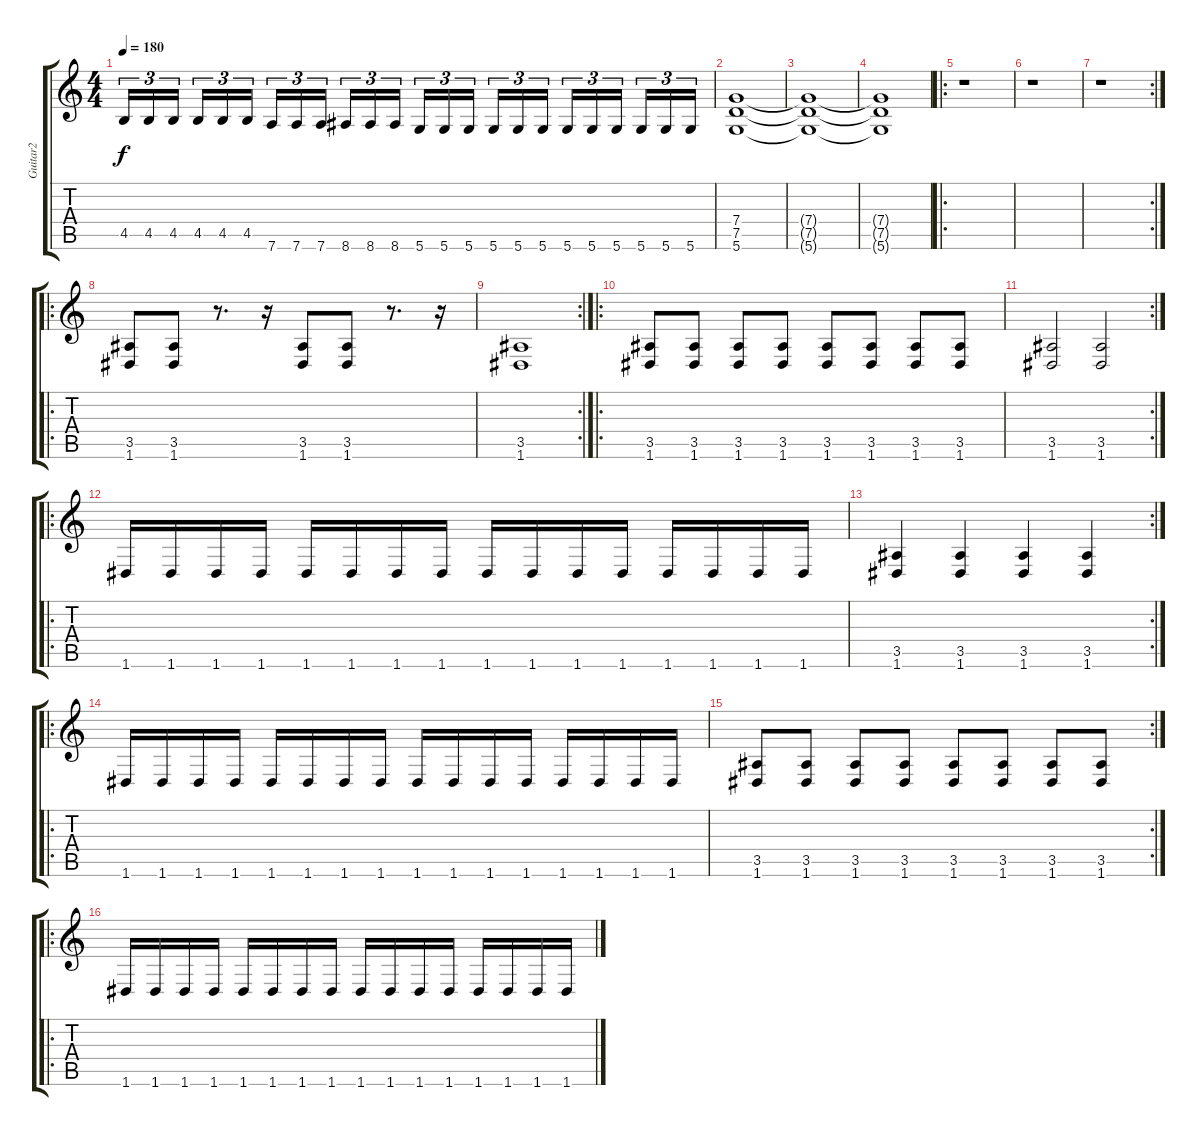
\track ("Guitar2" "Guitar2") {instrument distortionguitar}
\staff {score tabs}
\tuning (D4 A3 F3 C3 G2 D2) {hide}
\ts (4 4)
\tempo 180
\clef g2
\ks c
4.5.16{tu (3 2) dy f} 4.5.16{tu (3 2)} 4.5.16{tu (3 2)} 4.5.16{tu (3 2)} 4.5.16{tu (3 2)} 4.5.16{tu (3 2)} 7.6.16{tu (3 2)} 7.6.16{tu (3 2)} 7.6.16{tu (3 2)} 8.6.16{tu (3 2)} 8.6.16{tu (3 2)} 8.6.16{tu (3 2)} 5.6.16{tu (3 2)} 5.6.16{tu (3 2)} 5.6.16{tu (3 2)} 5.6.16{tu (3 2)} 5.6.16{tu (3 2)} 5.6.16{tu (3 2)} 5.6.16{tu (3 2)} 5.6.16{tu (3 2)} 5.6.16{tu (3 2)} 5.6.16{tu (3 2)} 5.6.16{tu (3 2)} 5.6.16{tu (3 2)} |
(7.4 7.5 5.6).1 |
(7.4{t} 7.5{t} 5.6{t}).1 |
(7.4{t} 7.5{t} 5.6{t}).1 |
\ro
r.1 |
r.1 |
\rc 2
r.1 |
\ro
(3.5 1.6).8 (3.5 1.6).8 r.8{d} r.16 (3.5 1.6).8 (3.5 1.6).8 r.8{d} r.16 |
\rc 2
(3.5 1.6).1 |
\ro
(3.5 1.6).8 (3.5 1.6).8 (3.5 1.6).8 (3.5 1.6).8 (3.5 1.6).8 (3.5 1.6).8 (3.5 1.6).8 (3.5 1.6).8 |
\rc 2
(3.5 1.6).2 (3.5 1.6).2 |
\ro
1.6.16 1.6.16 1.6.16 1.6.16 1.6.16 1.6.16 1.6.16 1.6.16 1.6.16 1.6.16 1.6.16 1.6.16 1.6.16 1.6.16 1.6.16 1.6.16 |
\rc 2
(3.5 1.6).4 (3.5 1.6).4 (3.5 1.6).4 (3.5 1.6).4 |
\ro
1.6.16 1.6.16 1.6.16 1.6.16 1.6.16 1.6.16 1.6.16 1.6.16 1.6.16 1.6.16 1.6.16 1.6.16 1.6.16 1.6.16 1.6.16 1.6.16 |
\rc 2
(3.5 1.6).8 (3.5 1.6).8 (3.5 1.6).8 (3.5 1.6).8 (3.5 1.6).8 (3.5 1.6).8 (3.5 1.6).8 (3.5 1.6).8 |
\ro
1.6.16 1.6.16 1.6.16 1.6.16 1.6.16 1.6.16 1.6.16 1.6.16 1.6.16 1.6.16 1.6.16 1.6.16 1.6.16 1.6.16 1.6.16 1.6.16
